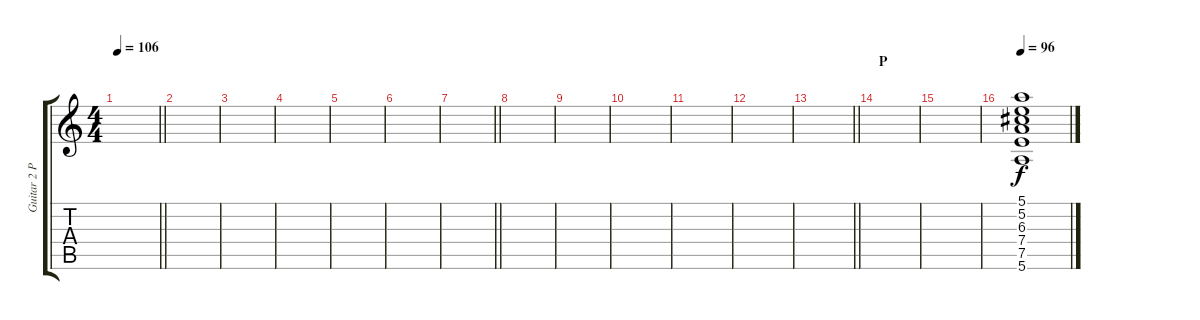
\track ("Guitar 2 PHASER/DIS" "Guitar 2 P") {instrument overdrivenguitar bank 255}
\staff {score tabs}
\tuning (E4 B3 G3 D3 A2 E2) {hide}
\ts (4 4)
\tempo 106
\clef g2
\barLineRight lightlight
\ks c
|
|
|
|
|
|
\barLineRight lightlight
|
|
|
|
|
|
\barLineRight lightlight
|
\section ("" "P")
|
|
\tempo 96
(5.1 5.2 6.3 7.4 7.5 5.6).1
